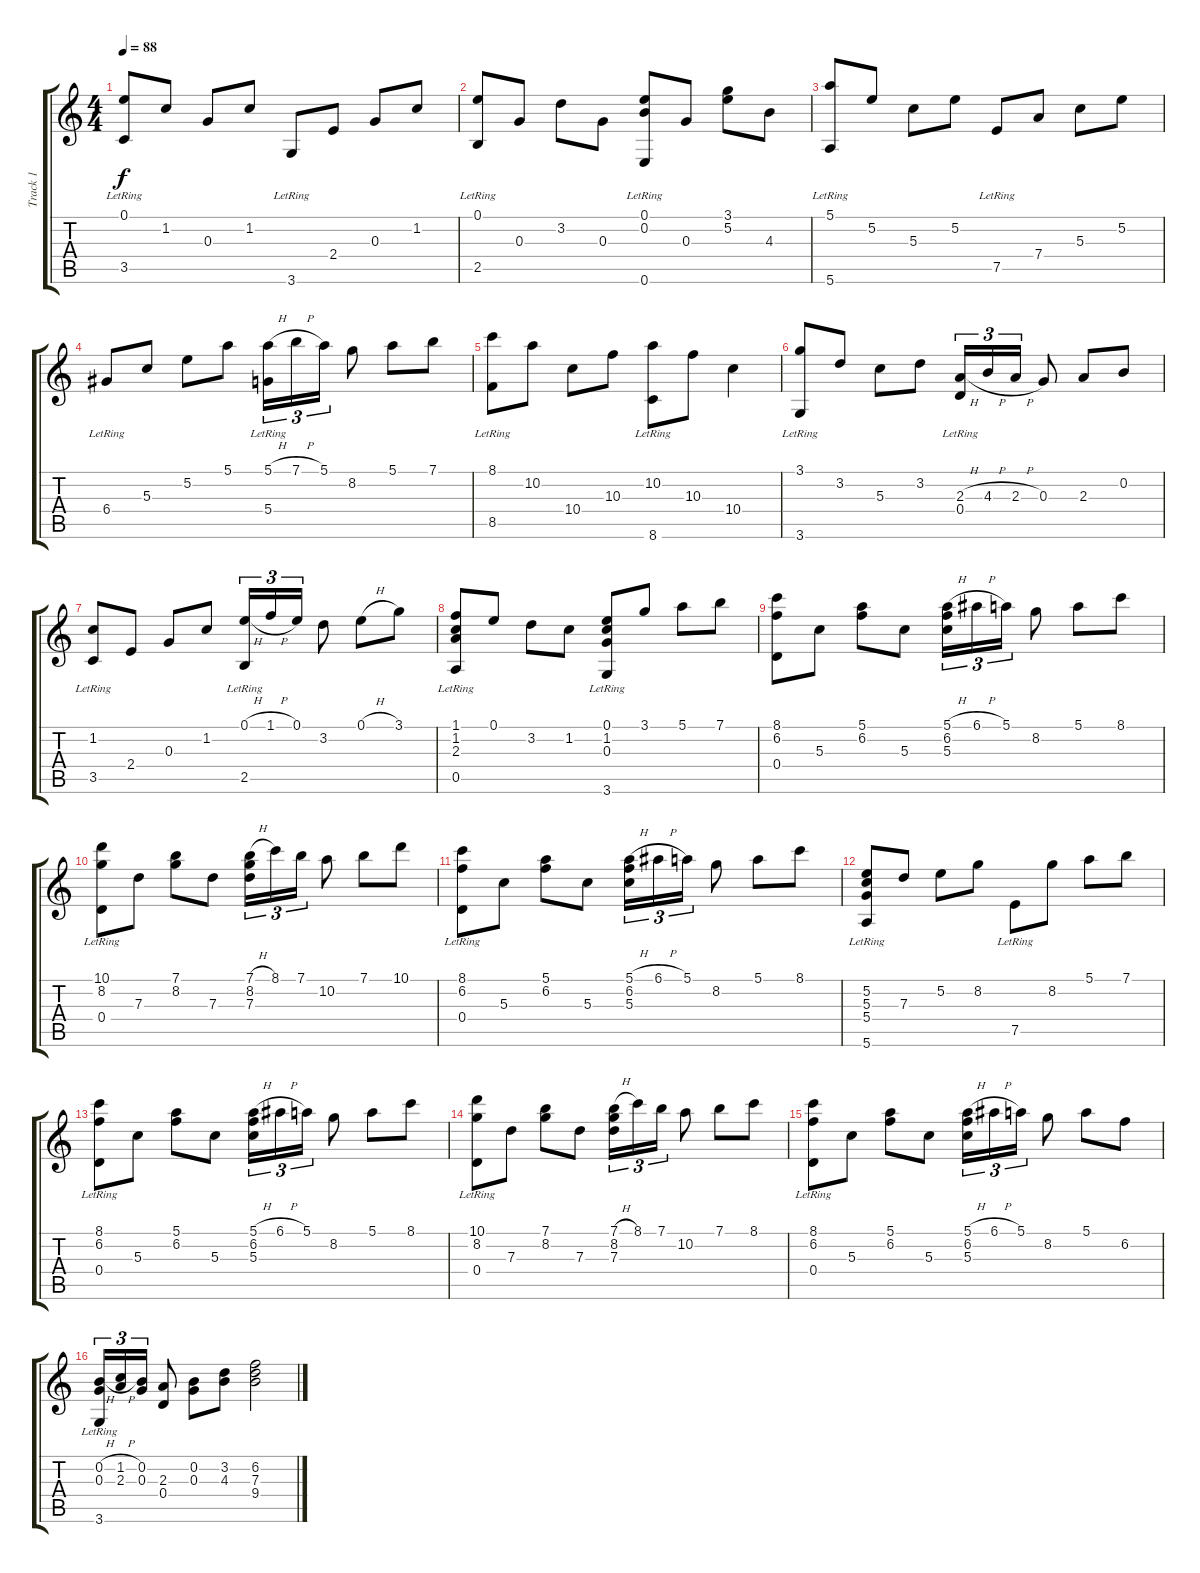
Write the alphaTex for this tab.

\track ("Track 1" "Track 1") {instrument acousticguitarnylon}
\staff {score tabs}
\tuning (E4 B3 G3 D3 A2 E2) {hide}
\ts (4 4)
\tempo 88
\clef g2
\ks c
(0.1 3.5{lr}).8{dy f} 1.2.8 0.3.8 1.2.8 3.6{lr}.8 2.4.8 0.3.8 1.2.8 |
(0.1 2.5{lr}).8 0.3.8 3.2.8 0.3.8 (0.1 0.2 0.6{lr}).8 0.3.8 (3.1 5.2).8 4.3.8 |
(5.1 5.6{lr}).8 5.2.8 5.3.8 5.2.8 7.5{lr}.8 7.4.8 5.3.8 5.2.8 |
6.4{lr}.8 5.3.8 5.2.8 5.1.8 (5.1{h} 5.4{lr}).16{tu (3 2)} 7.1{h}.16{tu (3 2)} 5.1.16{tu (3 2)} 8.2.8 5.1.8 7.1.8 |
(8.1 8.5{lr}).8 10.2.8 10.4.8 10.3.8 (10.2 8.6{lr}).8 10.3.8 10.4.4 |
(3.1 3.6{lr}).8 3.2.8 5.3.8 3.2.8 (2.3{h} 0.4{lr}).16{tu (3 2)} 4.3{h}.16{tu (3 2)} 2.3{h}.16{tu (3 2)} 0.3.8 2.3.8 0.2.8 |
(1.2 3.5{lr}).8 2.4.8 0.3.8 1.2.8 (0.1{h} 2.5{lr}).16{tu (3 2)} 1.1{h}.16{tu (3 2)} 0.1.16{tu (3 2)} 3.2.8 0.1{h}.8 3.1.8 |
(1.1 1.2 2.3 0.5{lr}).8 0.1.8 3.2.8 1.2.8 (0.1 1.2 0.3 3.6{lr}).8 3.1.8 5.1.8 7.1.8 |
(8.1 6.2 0.4).8 5.3.8 (5.1 6.2).8 5.3.8 (5.1{h} 6.2 5.3).16{tu (3 2)} 6.1{h}.16{tu (3 2)} 5.1.16{tu (3 2)} 8.2.8 5.1.8 8.1.8 |
(10.1 8.2 0.4{lr}).8 7.3.8 (7.1 8.2).8 7.3.8 (7.1{h} 8.2 7.3).16{tu (3 2)} 8.1.16{tu (3 2)} 7.1.16{tu (3 2)} 10.2.8 7.1.8 10.1.8 |
(8.1 6.2 0.4{lr}).8 5.3.8 (5.1 6.2).8 5.3.8 (5.1{h} 6.2 5.3).16{tu (3 2)} 6.1{h}.16{tu (3 2)} 5.1.16{tu (3 2)} 8.2.8 5.1.8 8.1.8 |
(5.2 5.3 5.4 5.6{lr}).8 7.3.8 5.2.8 8.2.8 7.5{lr}.8 8.2.8 5.1.8 7.1.8 |
(8.1 6.2 0.4{lr}).8 5.3.8 (5.1 6.2).8 5.3.8 (5.1{h} 6.2 5.3).16{tu (3 2)} 6.1{h}.16{tu (3 2)} 5.1.16{tu (3 2)} 8.2.8 5.1.8 8.1.8 |
(10.1 8.2 0.4{lr}).8 7.3.8 (7.1 8.2).8 7.3.8 (7.1{h} 8.2 7.3).16{tu (3 2)} 8.1.16{tu (3 2)} 7.1.16{tu (3 2)} 10.2.8 7.1.8 8.1.8 |
(8.1 6.2 0.4{lr}).8 5.3.8 (5.1 6.2).8 5.3.8 (5.1{h} 6.2 5.3).16{tu (3 2)} 6.1{h}.16{tu (3 2)} 5.1.16{tu (3 2)} 8.2.8 5.1.8 6.2.8 |
(0.2{h} 0.3 3.6{lr}).16{tu (3 2)} (1.2{h} 2.3).16{tu (3 2)} (0.2 0.3).16{tu (3 2)} (2.3 0.4).8 (0.2 0.3).8 (3.2 4.3).8 (6.2 7.3 9.4).2
